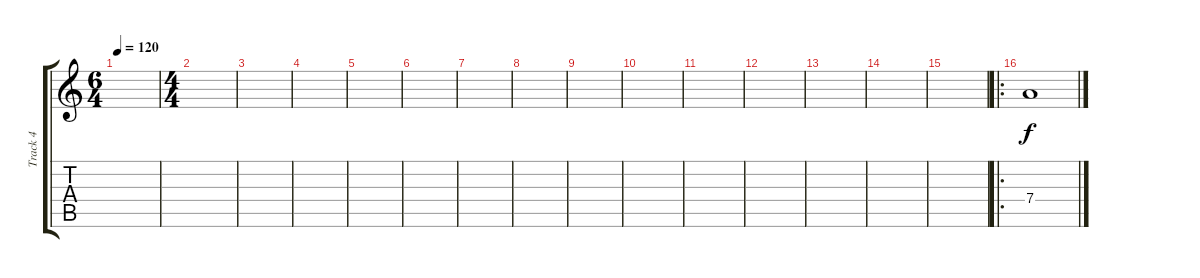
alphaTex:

\track ("Track 4" "Track 4") {instrument distortionguitar}
\staff {score tabs}
\tuning (E4 B3 G3 D3 A2 E2) {hide}
\ts (6 4)
\tempo 120
\clef g2
\ks c
|
\ts (4 4)
|
|
|
|
|
|
|
|
|
|
|
|
|
|
\ro
7.4.1
